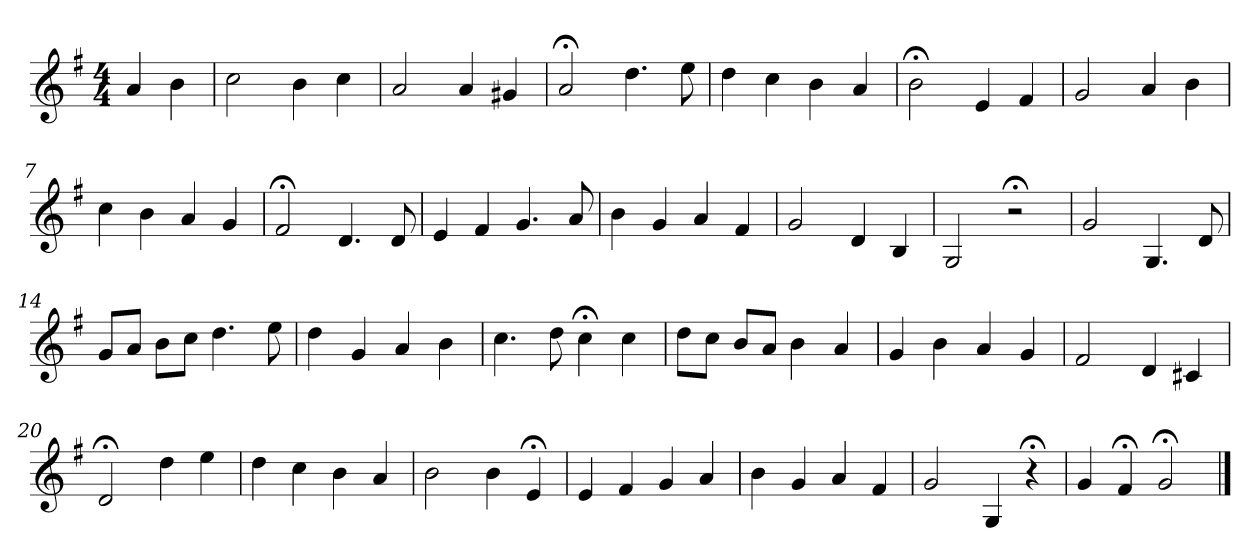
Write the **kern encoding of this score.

**kern
*part1
*staff1
*k[f#]
*G:
*M4/4
*MM120
=
4a
4b
=1
2cc
4b
4cc
=2
2a
4a
4g#X
=3
2a;<;
4.dd
8ee
=4
4dd
4cc
4b
4a
=5
2b;<;
4e
4f#
=6
2g
4a
4b
=7
4cc
4b
4a
4g
=8
2f#;<;
4.d
8d
=9
4e
4f#
4.g
8a
=10
4b
4g
4a
4f#
=11
2g
4d
4B
=12
2G
2r;<
=13
2g
4.G
8d
=14
8gL
8aJ
8bL
8ccJ
4.dd
8ee
=15
4dd
4g
4a
4b
=16
4.cc
8dd
4cc;<;
4cc
=17
8ddL
8ccJ
8bL
8aJ
4b
4a
=18
4g
4b
4a
4g
=19
2f#
4d
4c#X
=20
2d;<;
4dd
4ee
=21
4dd
4cc
4b
4a
=22
2b
4b
4e;<;
=23
4e
4f#
4g
4a
=24
4b
4g
4a
4f#
=25
2g
4G
4r;<
=26
4g
4f#;<
2g;<
==
*-
